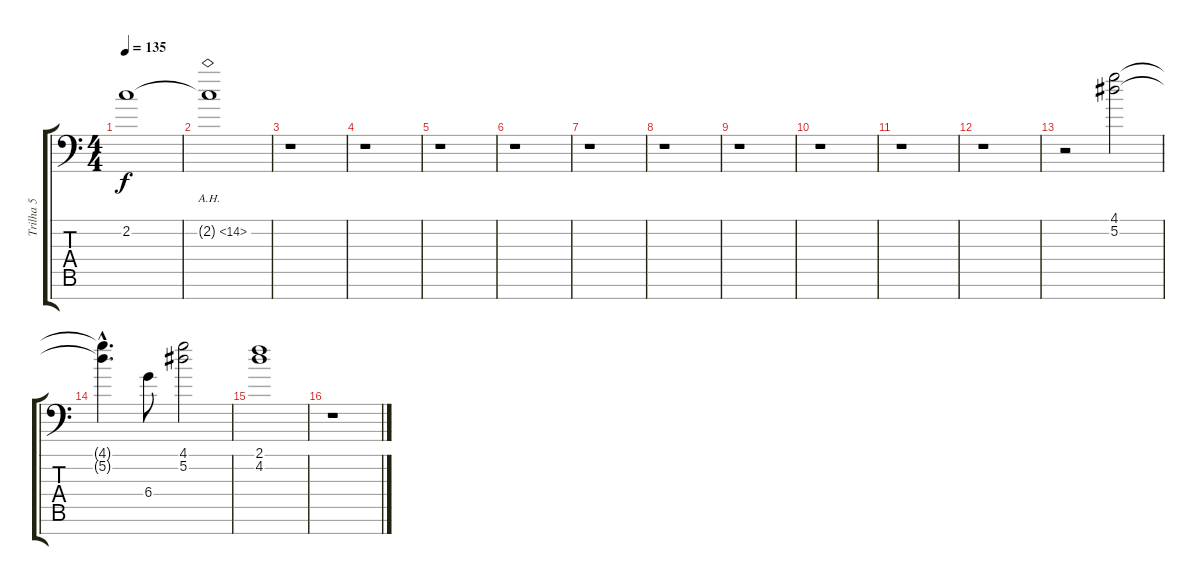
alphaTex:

\track ("Trilha 5" "Trilha 5") {instrument acousticguitarsteel}
\staff {score tabs}
\tuning (Eb4 Bb3 Gb3 Db3 Ab2 Eb2 Bb1) {hide}
\ts (4 4)
\tempo 135
\clef f4
\ks c
2.2.1{dy f} |
2.2{ah 12 t}.1 |
r.1{instrument acousticguitarsteel} |
r.1 |
r.1 |
r.1 |
r.1 |
r.1 |
r.1 |
r.1 |
r.1 |
r.1 |
r.2 (4.1 5.2).2 |
(4.1{hac t} 5.2{hac t}).4{d} 6.4.8 (4.1 5.2).2 |
(2.1 4.2).1 |
r.1
